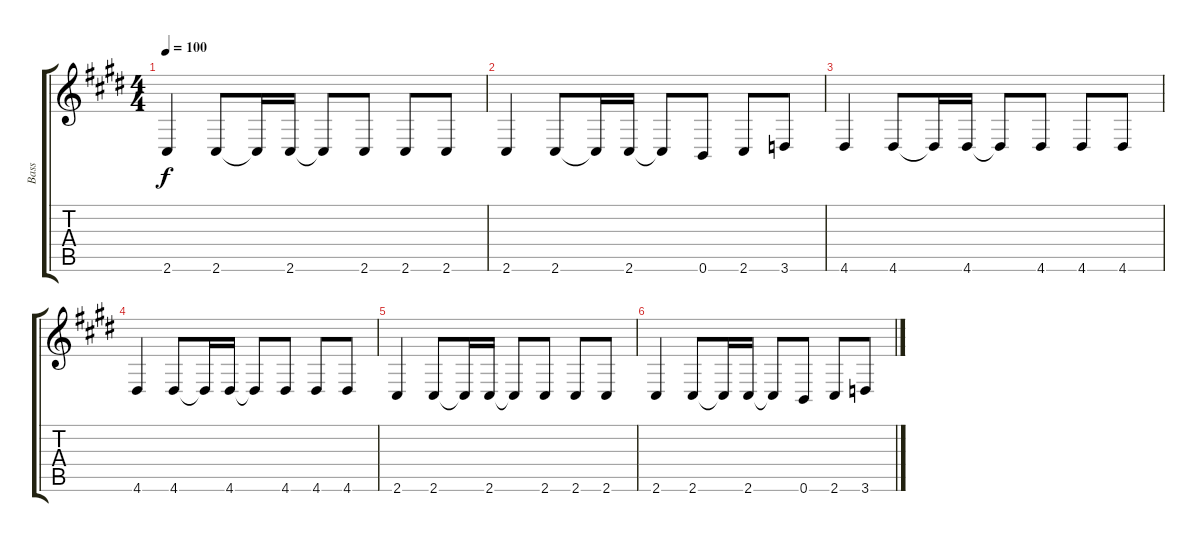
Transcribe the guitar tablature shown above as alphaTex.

\track ("Bass" "Bass") {instrument electricbassfinger}
\staff {score tabs}
\tuning (E4 B3 G3 D3 A2 B1) {hide}
\ts (4 4)
\tempo 100
\clef g2
\ks e
2.6.4{dy f} 2.6.8 2.6{t}.16 2.6.16 2.6{t}.8 2.6.8 2.6.8 2.6.8 |
2.6.4 2.6.8 2.6{t}.16 2.6.16 2.6{t}.8 0.6.8 2.6.8 3.6.8 |
4.6.4 4.6.8 4.6{t}.16 4.6.16 4.6{t}.8 4.6.8 4.6.8 4.6.8 |
4.6.4 4.6.8 4.6{t}.16 4.6.16 4.6{t}.8 4.6.8 4.6.8 4.6.8 |
2.6.4 2.6.8 2.6{t}.16 2.6.16 2.6{t}.8 2.6.8 2.6.8 2.6.8 |
2.6.4 2.6.8 2.6{t}.16 2.6.16 2.6{t}.8 0.6.8 2.6.8 3.6.8
